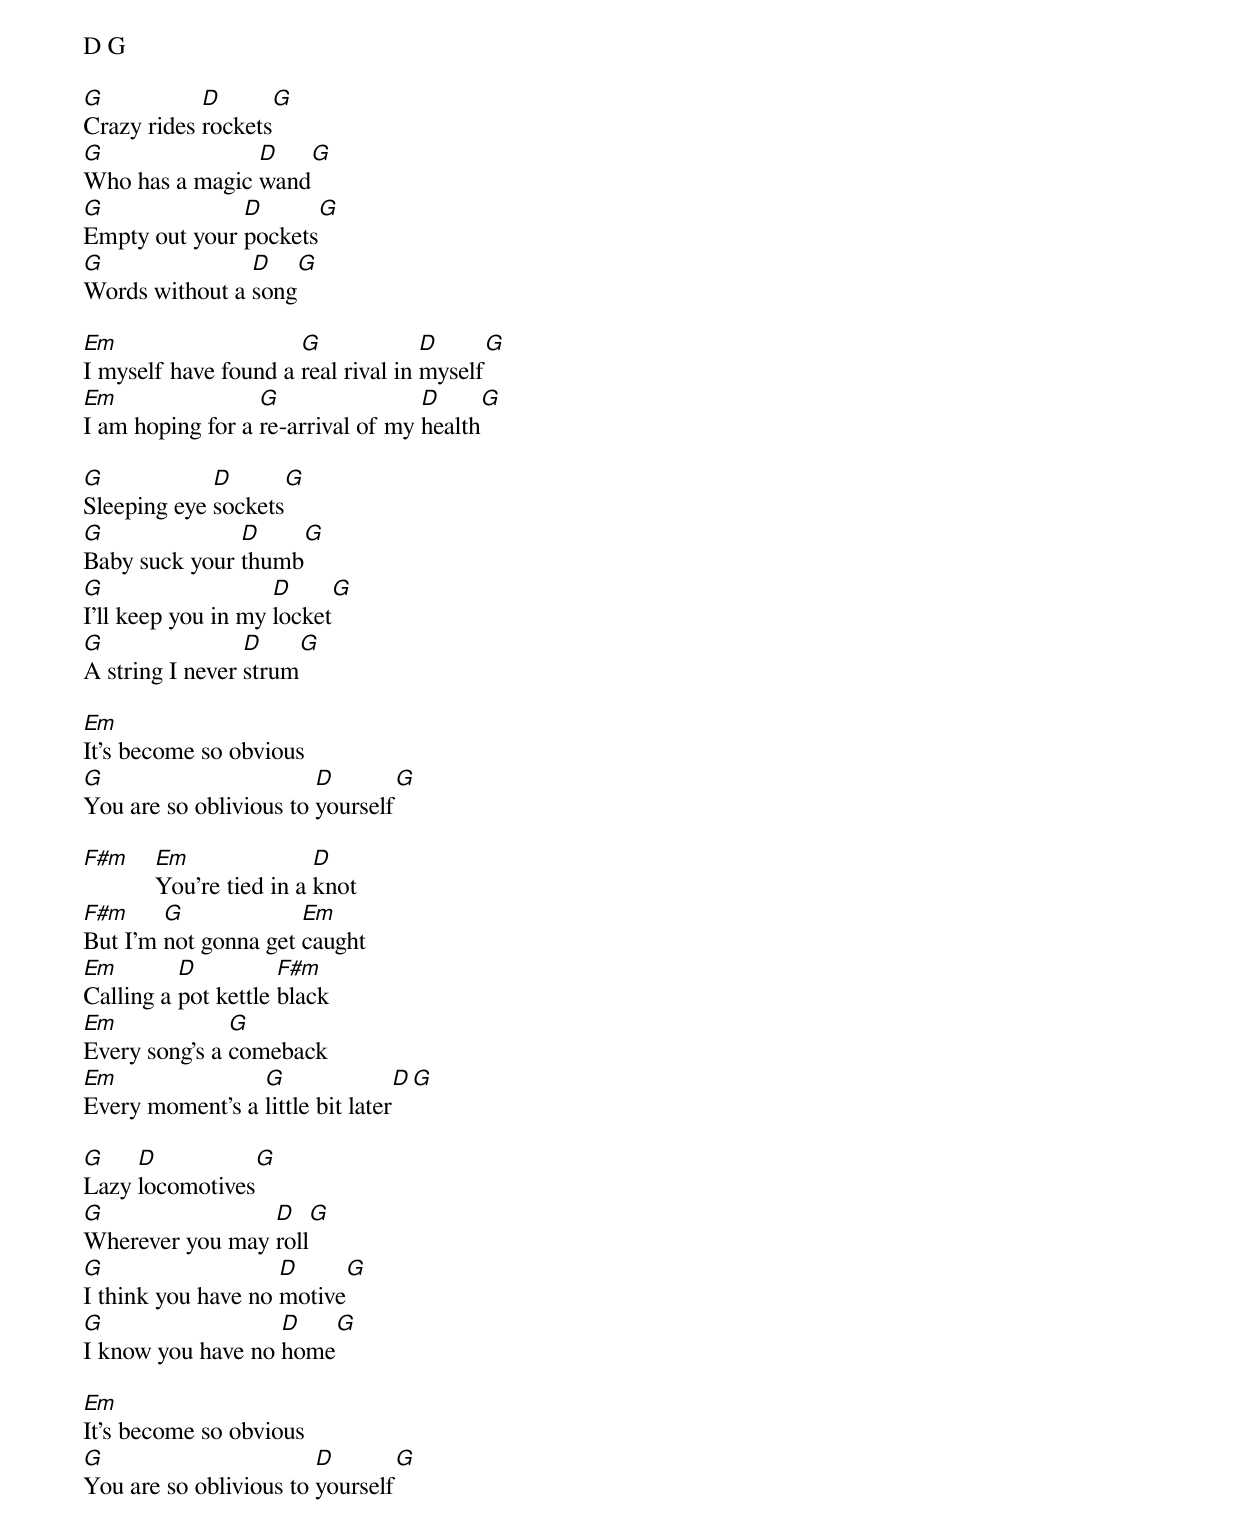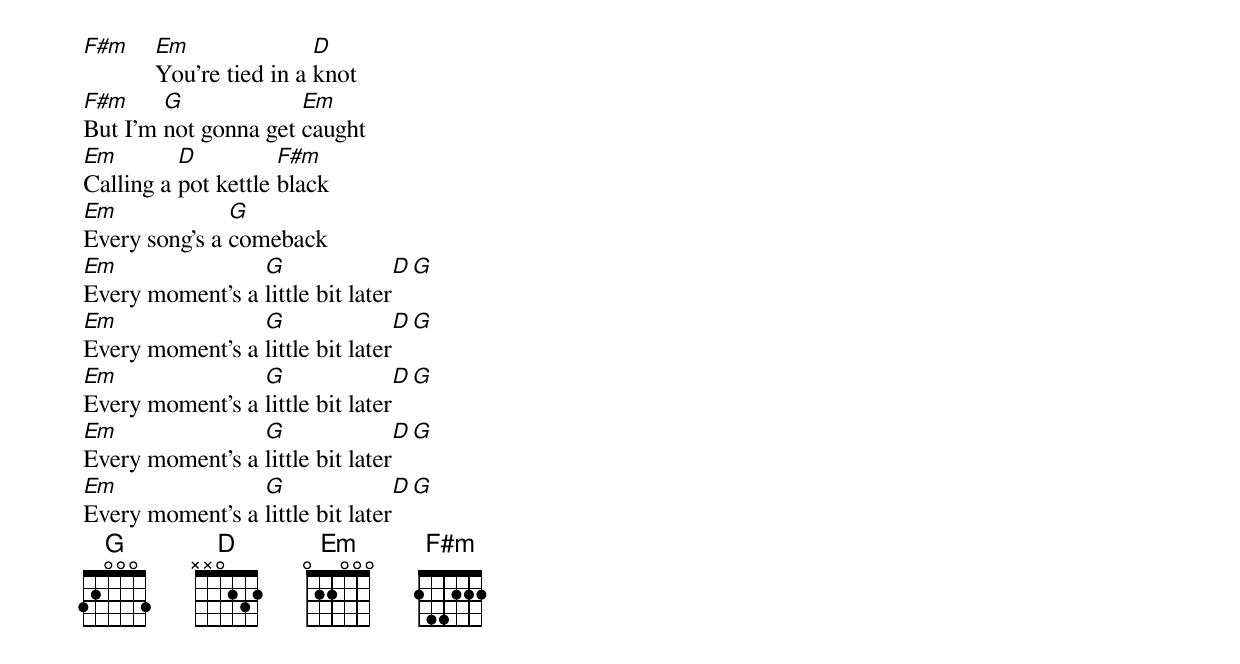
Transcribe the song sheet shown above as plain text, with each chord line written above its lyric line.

D G

G           D      G
Crazy rides rockets
G               D   G
Who has a magic wand
G              D      G
Empty out your pockets
G               D   G
Words without a song

Em                    G             D     G
I myself have found a real rival in myself
Em                G                D     G
I am hoping for a re-arrival of my health

G            D      G
Sleeping eye sockets
G              D    G
Baby suck your thumb
G                   D     G
I'll keep you in my locket
G                D    G
A string I never strum

Em
It's become so obvious
G                       D       G
You are so oblivious to yourself

F#m Em               D
    You're tied in a knot
F#m     G             Em
But I'm not gonna get caught
Em        D          F#m
Calling a pot kettle black
Em             G
Every song's a comeback
Em               G               D G
Every moment's a little bit later

G    D          G
Lazy locomotives
G                D   G
Wherever you may roll
G                   D     G
I think you have no motive
G                  D   G
I know you have no home

Em
It's become so obvious
G                       D       G
You are so oblivious to yourself

F#m Em               D
    You're tied in a knot
F#m     G             Em
But I'm not gonna get caught
Em        D          F#m
Calling a pot kettle black
Em             G
Every song's a comeback
Em               G               D G
Every moment's a little bit later
Em               G               D G
Every moment's a little bit later
Em               G               D G
Every moment's a little bit later
Em               G               D G
Every moment's a little bit later
Em               G               D G
Every moment's a little bit later
